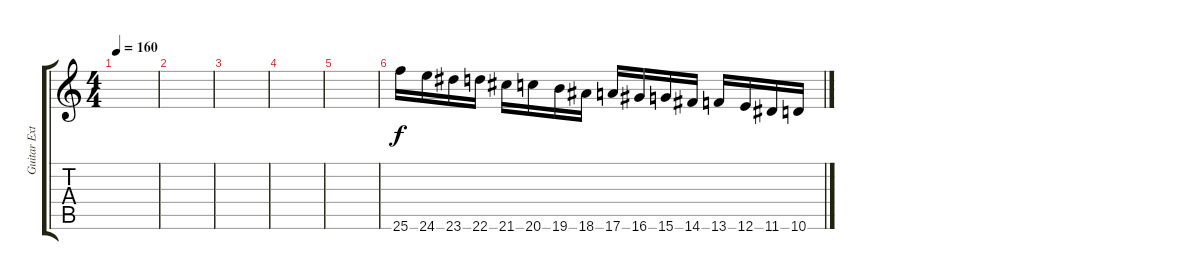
\track ("Guitar Extra" "Guitar Ext") {instrument distortionguitar}
\staff {score tabs}
\tuning (E4 B3 G3 D3 A2 E2) {hide}
\ts (4 4)
\tempo 160
\clef g2
\ks c
|
|
|
|
|
25.6.16 24.6.16 23.6.16 22.6.16 21.6.16 20.6.16 19.6.16 18.6.16 17.6.16 16.6.16 15.6.16 14.6.16 13.6.16 12.6.16 11.6.16 10.6.16
